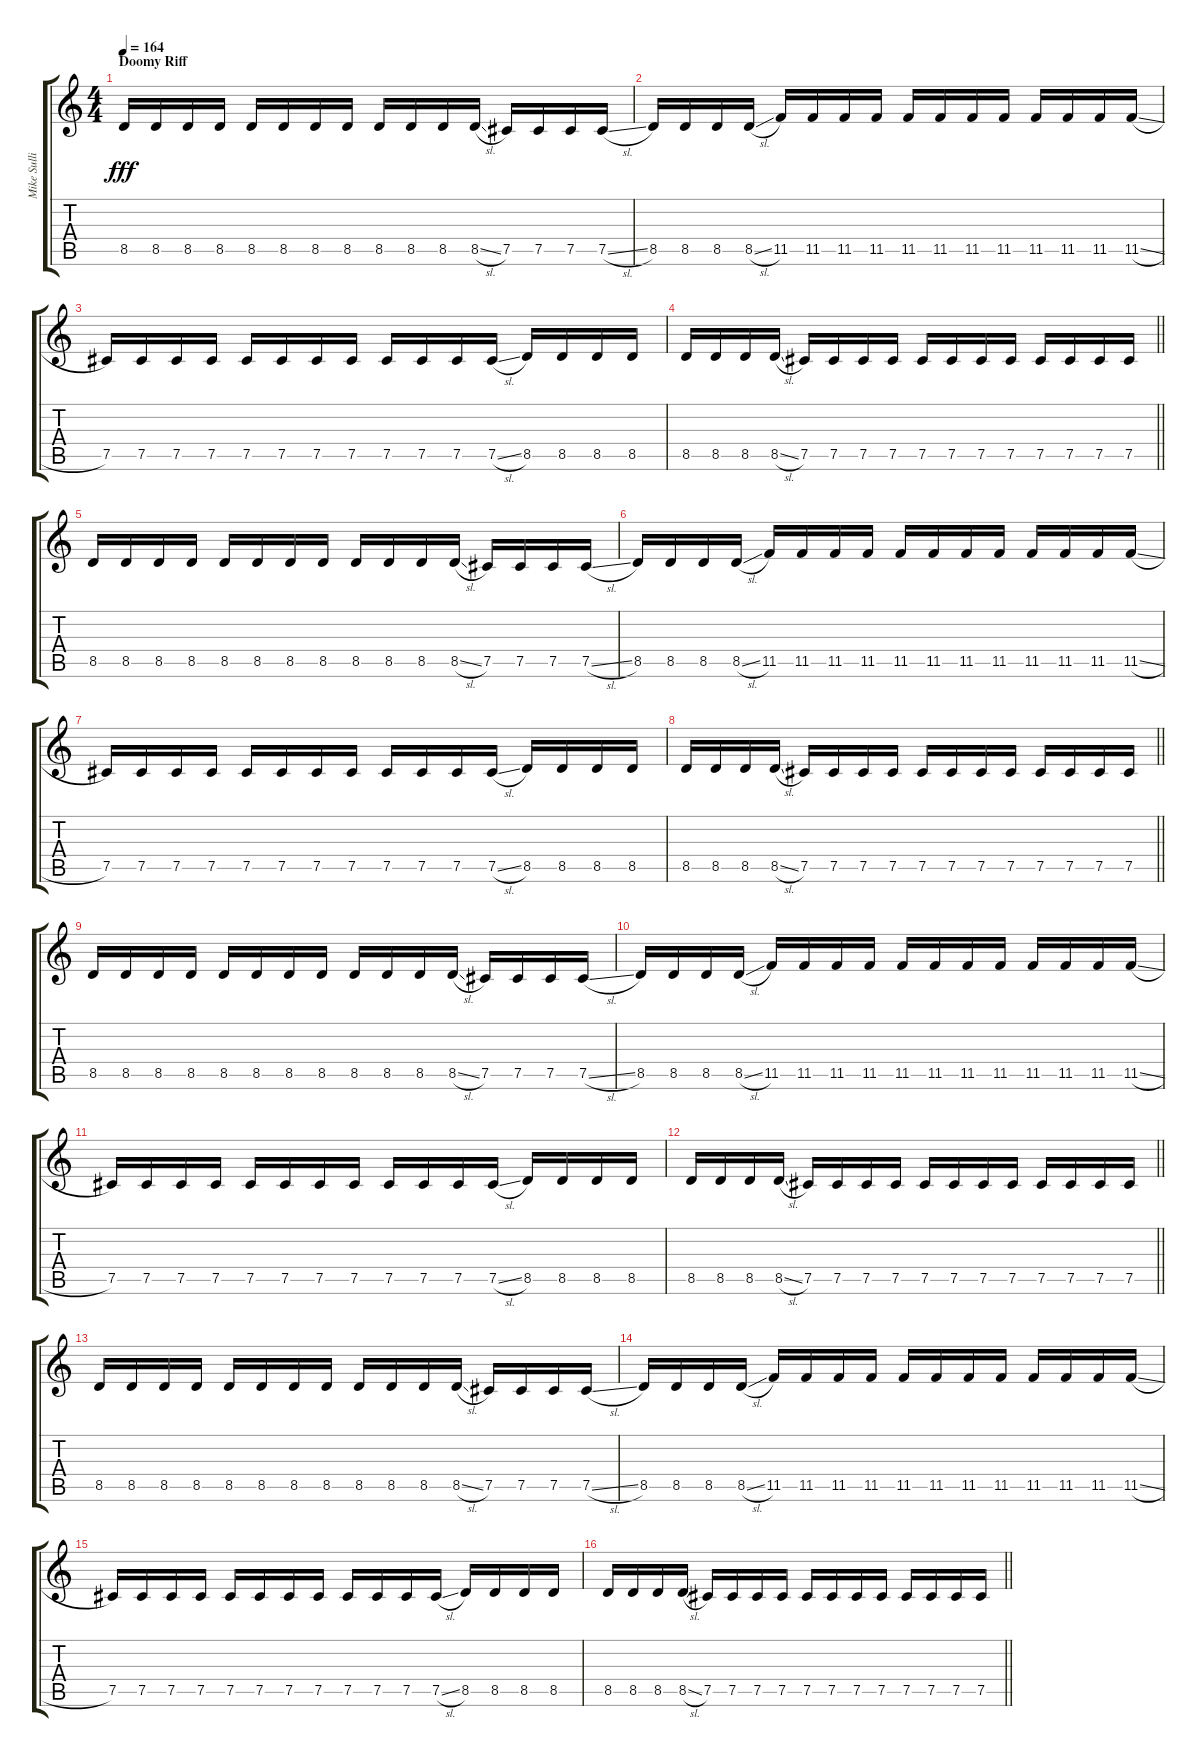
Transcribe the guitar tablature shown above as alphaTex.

\track ("Mike Sullivan" "Mike Sulli") {instrument distortionguitar}
\staff {score tabs}
\tuning (B3 G3 F3 C3 Gb2 B1) {hide}
\ts (4 4)
\section ("" "Doomy Riff")
\tempo 164
\clef g2
\ks c
8.5.16{dy fff volume 13} 8.5.16 8.5.16 8.5.16 8.5.16 8.5.16 8.5.16 8.5.16 8.5.16 8.5.16 8.5.16 8.5{sl}.16 7.5.16 7.5.16 7.5.16 7.5{sl}.16 |
8.5.16 8.5.16 8.5.16 8.5{sl}.16 11.5.16 11.5.16 11.5.16 11.5.16 11.5.16 11.5.16 11.5.16 11.5.16 11.5.16 11.5.16 11.5.16 11.5{sl}.16 |
7.5.16 7.5.16 7.5.16 7.5.16 7.5.16 7.5.16 7.5.16 7.5.16 7.5.16 7.5.16 7.5.16 7.5{sl}.16 8.5.16 8.5.16 8.5.16 8.5.16 |
\barLineRight lightlight
8.5.16 8.5.16 8.5.16 8.5{sl}.16 7.5.16 7.5.16 7.5.16 7.5.16 7.5.16 7.5.16 7.5.16 7.5.16 7.5.16 7.5.16 7.5.16 7.5.16 |
\section ("" "")
8.5.16 8.5.16 8.5.16 8.5.16 8.5.16 8.5.16 8.5.16 8.5.16 8.5.16 8.5.16 8.5.16 8.5{sl}.16 7.5.16 7.5.16 7.5.16 7.5{sl}.16 |
8.5.16 8.5.16 8.5.16 8.5{sl}.16 11.5.16 11.5.16 11.5.16 11.5.16 11.5.16 11.5.16 11.5.16 11.5.16 11.5.16 11.5.16 11.5.16 11.5{sl}.16 |
7.5.16 7.5.16 7.5.16 7.5.16 7.5.16 7.5.16 7.5.16 7.5.16 7.5.16 7.5.16 7.5.16 7.5{sl}.16 8.5.16 8.5.16 8.5.16 8.5.16 |
\barLineRight lightlight
8.5.16 8.5.16 8.5.16 8.5{sl}.16 7.5.16 7.5.16 7.5.16 7.5.16 7.5.16 7.5.16 7.5.16 7.5.16 7.5.16 7.5.16 7.5.16 7.5.16 |
\section ("" "")
8.5.16 8.5.16 8.5.16 8.5.16 8.5.16 8.5.16 8.5.16 8.5.16 8.5.16 8.5.16 8.5.16 8.5{sl}.16 7.5.16 7.5.16 7.5.16 7.5{sl}.16 |
8.5.16 8.5.16 8.5.16 8.5{sl}.16 11.5.16 11.5.16 11.5.16 11.5.16 11.5.16 11.5.16 11.5.16 11.5.16 11.5.16 11.5.16 11.5.16 11.5{sl}.16 |
7.5.16 7.5.16 7.5.16 7.5.16 7.5.16 7.5.16 7.5.16 7.5.16 7.5.16 7.5.16 7.5.16 7.5{sl}.16 8.5.16 8.5.16 8.5.16 8.5.16 |
\barLineRight lightlight
8.5.16 8.5.16 8.5.16 8.5{sl}.16 7.5.16 7.5.16 7.5.16 7.5.16 7.5.16 7.5.16 7.5.16 7.5.16 7.5.16 7.5.16 7.5.16 7.5.16 |
\section ("" "")
8.5.16 8.5.16 8.5.16 8.5.16 8.5.16 8.5.16 8.5.16 8.5.16 8.5.16 8.5.16 8.5.16 8.5{sl}.16 7.5.16 7.5.16 7.5.16 7.5{sl}.16 |
8.5.16 8.5.16 8.5.16 8.5{sl}.16 11.5.16 11.5.16 11.5.16 11.5.16 11.5.16 11.5.16 11.5.16 11.5.16 11.5.16 11.5.16 11.5.16 11.5{sl}.16 |
7.5.16 7.5.16 7.5.16 7.5.16 7.5.16 7.5.16 7.5.16 7.5.16 7.5.16 7.5.16 7.5.16 7.5{sl}.16 8.5.16 8.5.16 8.5.16 8.5.16 |
\barLineRight lightlight
8.5.16 8.5.16 8.5.16 8.5{sl}.16 7.5.16 7.5.16 7.5.16 7.5.16 7.5.16 7.5.16 7.5.16 7.5.16 7.5.16 7.5.16 7.5.16 7.5.16
